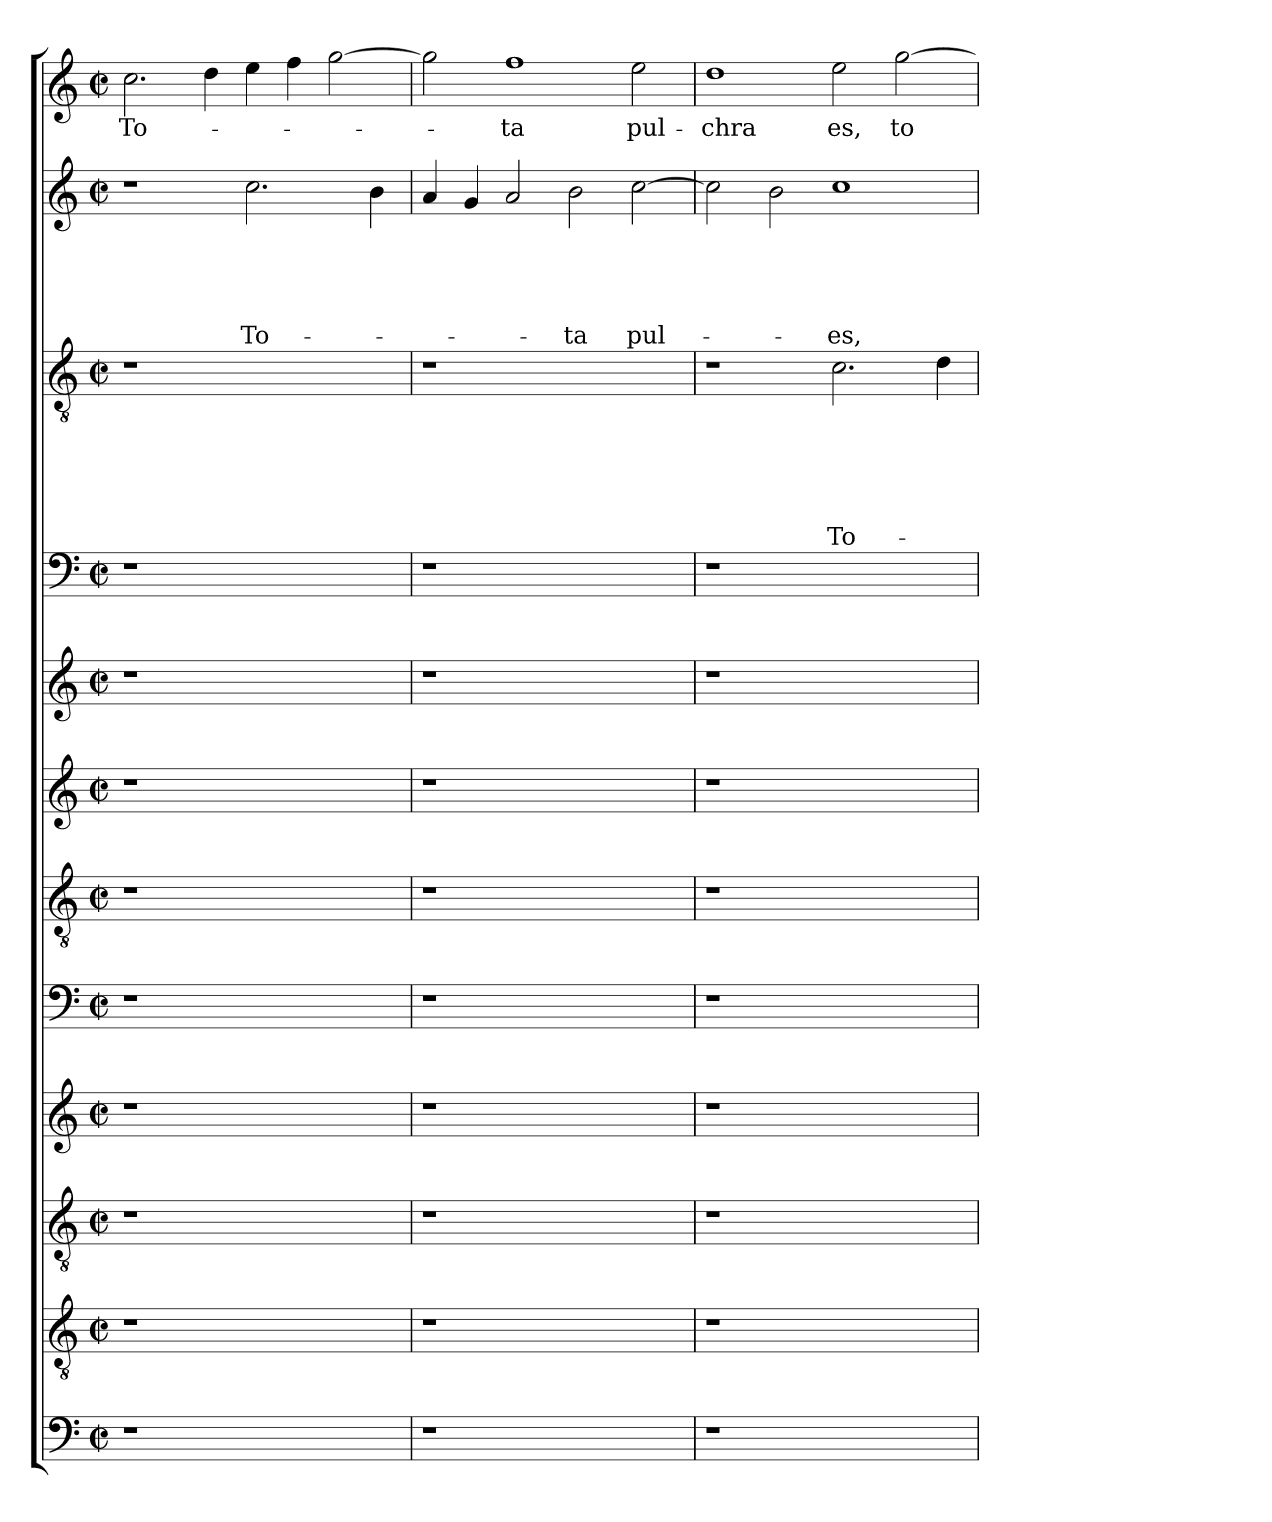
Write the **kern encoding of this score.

**kern	**kern	**kern	**kern	**kern	**kern	**kern	**kern	**kern	**kern	**text	**text	**text	**text	**text	**text	**kern	**text	**text	**text	**text	**text	**kern	**text
*part12	*part11	*part10	*part9	*part8	*part7	*part6	*part5	*part4	*part3	*part3	*part3	*part3	*part3	*part3	*part3	*part2	*part2	*part2	*part2	*part2	*part2	*part1	*part1
*staff12	*staff11	*staff10	*staff9	*staff8	*staff7	*staff6	*staff5	*staff4	*staff3	*staff3	*staff3	*staff3	*staff3	*staff3	*staff3	*staff2	*staff2	*staff2	*staff2	*staff2	*staff2	*staff1	*staff1
*clefF4	*clefGv2	*clefGv2	*clefG2	*clefF4	*clefGv2	*clefG2	*clefG2	*clefF4	*clefGv2	*	*	*	*	*	*	*clefG2	*	*	*	*	*	*clefG2	*
*k[]	*k[]	*k[]	*k[]	*k[]	*k[]	*k[]	*k[]	*k[]	*k[]	*	*	*	*	*	*	*k[]	*	*	*	*	*	*k[]	*
*C:	*C:	*C:	*C:	*C:	*C:	*C:	*C:	*C:	*C:	*	*	*	*	*	*	*C:	*	*	*	*	*	*C:	*
*M2/2	*M2/2	*M2/2	*M2/2	*M2/2	*M2/2	*M2/2	*M2/2	*M2/2	*M2/2	*	*	*	*	*	*	*M2/2	*	*	*	*	*	*M2/2	*
*met(c|)	*met(c|)	*met(c|)	*met(c|)	*met(c|)	*met(c|)	*met(c|)	*met(c|)	*met(c|)	*met(c|)	*	*	*	*	*	*	*met(c|)	*	*	*	*	*	*met(c|)	*
=1	=1	=1	=1	=1	=1	=1	=1	=1	=1	=1	=1	=1	=1	=1	=1	=1	=1	=1	=1	=1	=1	=1	=1
!	!	!	!	!	!	!	!	!	!	!	!	!	!	!	!	!	!	!	!	!	!	!	!LO:LY:b
1r	1r	1r	1r	1r	1r	1r	1r	1r	1r	.	.	.	.	.	.	1r	.	.	.	.	.	2.cc\	To-
.	.	.	.	.	.	.	.	.	.	.	.	.	.	.	.	.	.	.	.	.	.	4dd\	.
!	!	!	!	!	!	!	!	!	!	!	!	!	!	!	!	!	!	!	!	!	!LO:LY:b	!	!
1ryy	1ryy	1ryy	1ryy	1ryy	1ryy	1ryy	1ryy	1ryy	1ryy	.	.	.	.	.	.	2.cc\	.	.	.	.	To-	4ee\	.
.	.	.	.	.	.	.	.	.	.	.	.	.	.	.	.	.	.	.	.	.	.	4ff\	.
.	.	.	.	.	.	.	.	.	.	.	.	.	.	.	.	.	.	.	.	.	.	[2gg\	.
.	.	.	.	.	.	.	.	.	.	.	.	.	.	.	.	4b\	.	.	.	.	.	.	.
=2	=2	=2	=2	=2	=2	=2	=2	=2	=2	=2	=2	=2	=2	=2	=2	=2	=2	=2	=2	=2	=2	=2	=2
1r	1r	1r	1r	1r	1r	1r	1r	1r	1r	.	.	.	.	.	.	4a/	.	.	.	.	.	2gg\]	.
.	.	.	.	.	.	.	.	.	.	.	.	.	.	.	.	4g/	.	.	.	.	.	.	.
!	!	!	!	!	!	!	!	!	!	!	!	!	!	!	!	!	!	!	!	!	!	!	!LO:LY:b
.	.	.	.	.	.	.	.	.	.	.	.	.	.	.	.	2a/	.	.	.	.	.	1ff	-ta
!	!	!	!	!	!	!	!	!	!	!	!	!	!	!	!	!	!	!	!	!	!LO:LY:b	!	!
1ryy	1ryy	1ryy	1ryy	1ryy	1ryy	1ryy	1ryy	1ryy	1ryy	.	.	.	.	.	.	2b\	.	.	.	.	-ta	.	.
!	!	!	!	!	!	!	!	!	!	!	!	!	!	!	!	!	!	!	!	!	!LO:LY:b	!	!LO:LY:b
.	.	.	.	.	.	.	.	.	.	.	.	.	.	.	.	[2cc\	.	.	.	.	pul-	2ee\	pul-
=3	=3	=3	=3	=3	=3	=3	=3	=3	=3	=3	=3	=3	=3	=3	=3	=3	=3	=3	=3	=3	=3	=3	=3
!	!	!	!	!	!	!	!	!	!	!	!	!	!	!	!	!	!	!	!	!	!	!	!LO:LY:b
1r	1r	1r	1r	1r	1r	1r	1r	1r	1r	.	.	.	.	.	.	2cc\]	.	.	.	.	.	1dd	-chra
.	.	.	.	.	.	.	.	.	.	.	.	.	.	.	.	2b\	.	.	.	.	.	.	.
!	!	!	!	!	!	!	!	!	!	!	!	!	!	!	!LO:LY:b	!	!	!	!	!	!LO:LY:b	!	!LO:LY:b
1ryy	1ryy	1ryy	1ryy	1ryy	1ryy	1ryy	1ryy	1ryy	2.c\	.	.	.	.	.	To-	1cc	.	.	.	.	-es,	2ee\	es,
!	!	!	!	!	!	!	!	!	!	!	!	!	!	!	!	!	!	!	!	!	!	!	!LO:LY:b
.	.	.	.	.	.	.	.	.	.	.	.	.	.	.	.	.	.	.	.	.	.	[2gg\	to-
.	.	.	.	.	.	.	.	.	4d\	.	.	.	.	.	.	.	.	.	.	.	.	.	.
=	=	=	=	=	=	=	=	=	=	=	=	=	=	=	=	=	=	=	=	=	=	=	=
*-	*-	*-	*-	*-	*-	*-	*-	*-	*-	*-	*-	*-	*-	*-	*-	*-	*-	*-	*-	*-	*-	*-	*-
